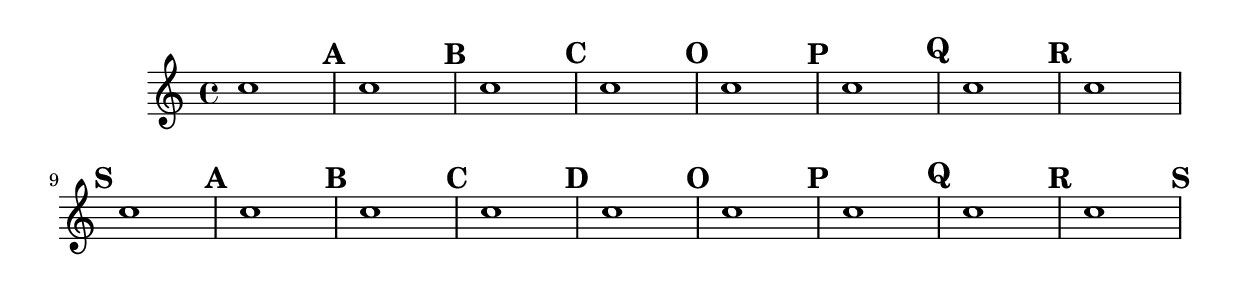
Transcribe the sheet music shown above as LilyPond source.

%% Do not edit this file; it is automatically
%% generated from LSR http://lsr.dsi.unimi.it
%% This file is in the public domain.
\version "2.13.4"

\header {
  lsrtags = "rhythms"

  texidoc = "
This snippet demonstrates how to obtain automatic ordered rehearsal
marks, but from the letter or number desired.

"
  doctitle = "Forcing rehearsal marks to start from a given letter or number"
} % begin verbatim

\relative c''{
  c1 \mark \default
  c1 \mark \default
  c1 \mark \default
  c1 \mark #14
  c1 \mark \default
  c1 \mark \default
  c1 \mark \default
  c1 \mark \default
  \break
  \set Score.markFormatter = #format-mark-numbers
  c1 \mark #1
  c1 \mark \default
  c1 \mark \default
  c1 \mark \default
  c1 \mark #14
  c1 \mark \default
  c1 \mark \default
  c1 \mark \default
  c1 \mark \default
}

